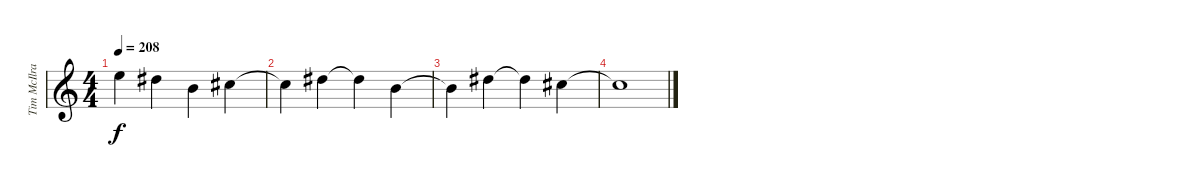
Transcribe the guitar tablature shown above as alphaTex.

\track ("Tim McIlrath - Vocals" "Tim McIlra") {instrument distortionguitar}
\staff {score}
\tuning (Eb4 Bb3 Gb3 Db3 Ab2 Eb2) {hide}
\ts (4 4)
\tempo 208
\clef g2
\ks c
6.2.4{dy f} 5.2.4 1.2.4 3.2.4 |
3.2{t}.4 5.2.4 5.2{t}.4 1.2.4 |
1.2{t}.4 5.2.4 5.2{t}.4 3.2.4 |
3.2{t}.1
